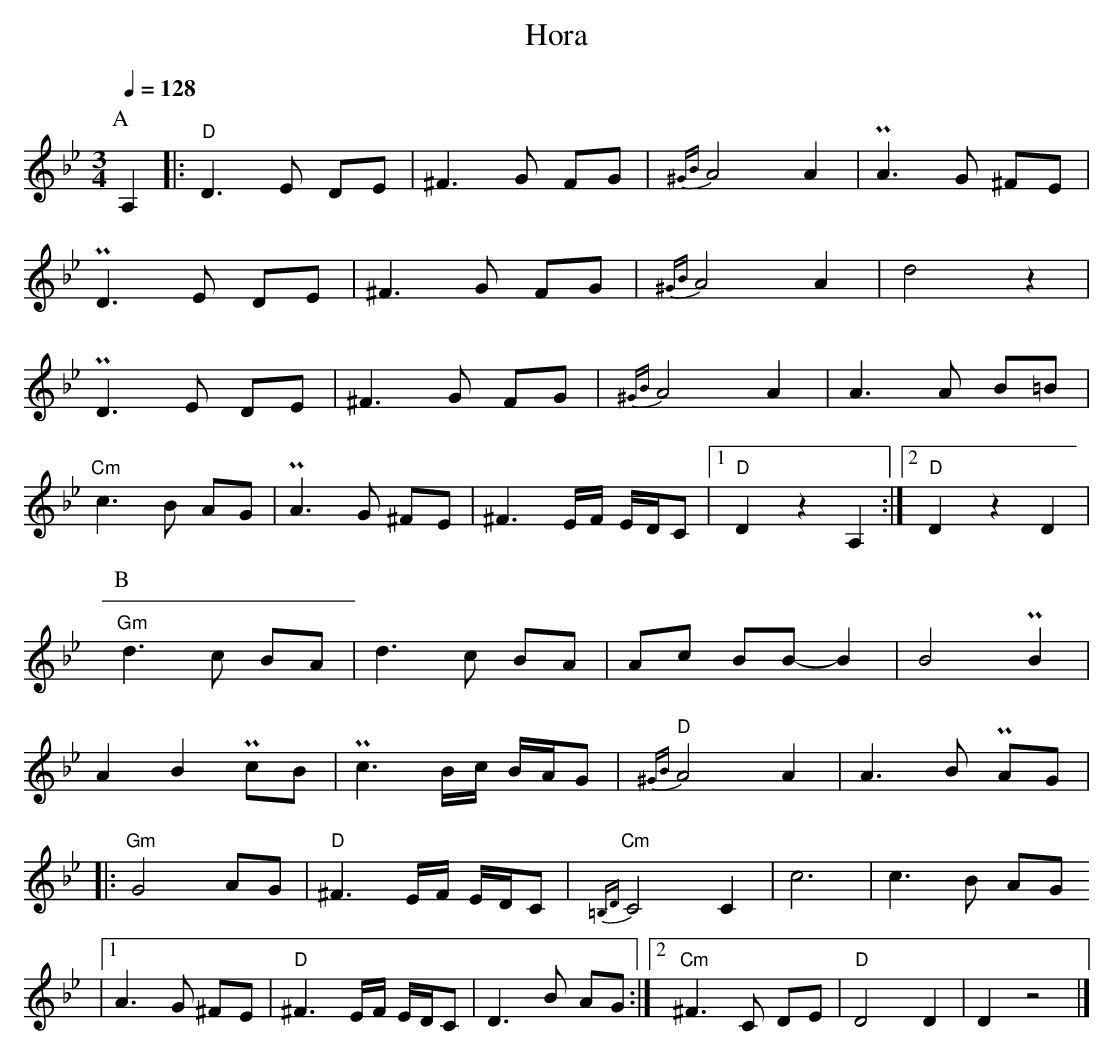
X:1
T:Hora
Q:1/4=128
M:3/4
L:1/8
K:Gm
P:A
A,2 |: "D"D3 E DE | ^F3 G FG | {^GB}A4 A2 | PA3 G ^FE |
         PD3 E DE | ^F3 G FG | {^GB}A4 A2 | d4 z2 |
         PD3 E DE | ^F3 G FG | {^GB}A4 A2 | A3 A B=B |
"Cm"c3 B AG | PA3 G ^FE | ^F3 E/F/ E/D/C |1 "D"D2 z2 A,2 :|2 "D"D2 z2 D2 |
P:B
"Gm"d3 c BA | d3 c BA | Ac BB- B2 | B4 PB2 |
A2 B2 PcB | Pc3 B/c/ B/A/G | "D"{^GB}A4 A2 | A3 B PAG |
|: "Gm"G4 AG | "D"^F3 E/F/ E/D/C | "Cm"{=B,D}C4 C2 | c6 | c3 B AG
|1 A3 G ^FE | "D"^F3 E/F/ E/D/C | D3 B AG :|2 "Cm"^F3 C DE | "D"D4 D2 | \
D2 z4 |]
